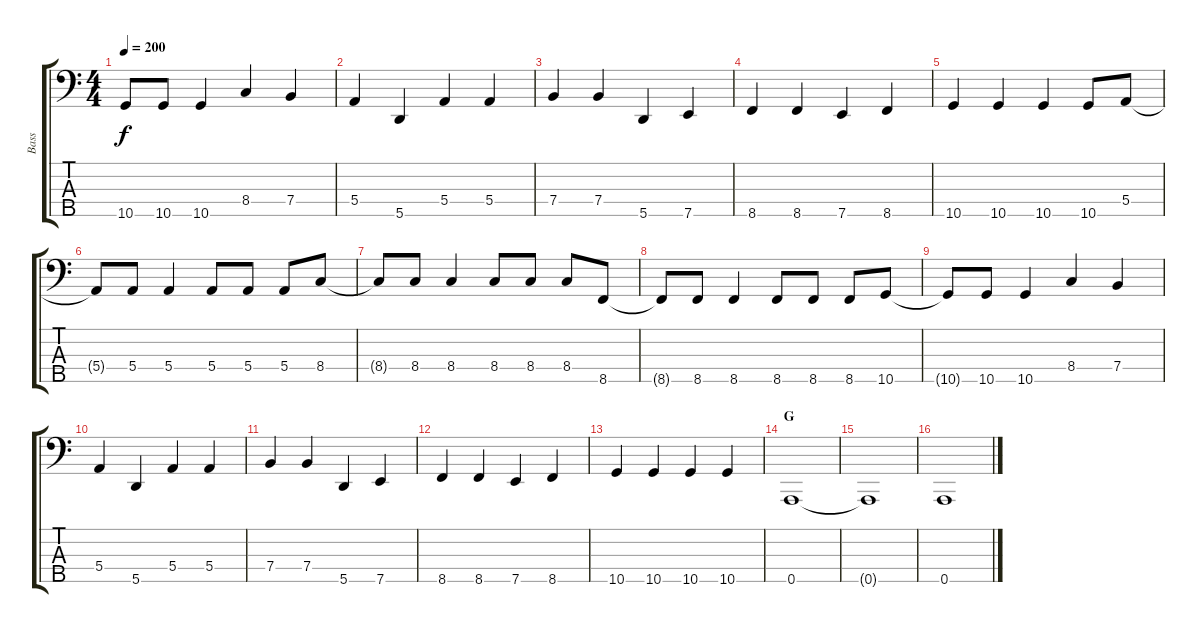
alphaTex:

\track ("Bass" "Bass") {instrument electricbasspick}
\staff {score tabs}
\tuning (G2 D2 A1 E1 A0) {hide}
\ts (4 4)
\tempo 200
\clef f4
\ks c
10.5{t}.8{dy f} 10.5.8 10.5.4 8.4.4 7.4.4 |
5.4.4 5.5.4 5.4.4 5.4.4 |
7.4.4 7.4.4 5.5.4 7.5.4 |
8.5.4 8.5.4 7.5.4 8.5.4 |
10.5.4 10.5.4 10.5.4 10.5.8 5.4.8 |
5.4{t}.8 5.4.8 5.4.4 5.4.8 5.4.8 5.4.8 8.4.8 |
8.4{t}.8 8.4.8 8.4.4 8.4.8 8.4.8 8.4.8 8.5.8 |
8.5{t}.8 8.5.8 8.5.4 8.5.8 8.5.8 8.5.8 10.5.8 |
10.5{t}.8 10.5.8 10.5.4 8.4.4 7.4.4 |
5.4.4 5.5.4 5.4.4 5.4.4 |
7.4.4 7.4.4 5.5.4 7.5.4 |
8.5.4 8.5.4 7.5.4 8.5.4 |
10.5.4 10.5.4 10.5.4 10.5.4 |
\section ("" "G")
0.5.1 |
0.5{t}.1 |
0.5.1
